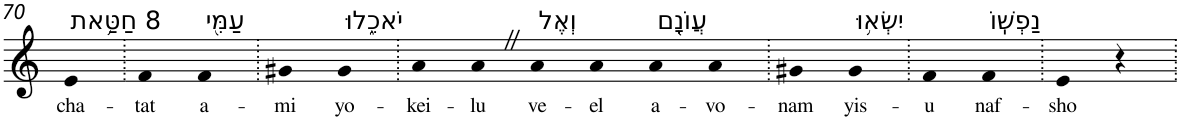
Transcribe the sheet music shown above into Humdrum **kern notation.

**kern	**text
*part1	*part1
*staff1	*staff1
*I"Piano	*
*I'Pno	*
!!LO:PB:g=z
*clefG2	*
*k[]	*
=70	=70
!LO:TX:a:t=8 חַטַּ֥את	!
!	!LO:LY:b
4e	cha-
=71.	=71.
!	!LO:LY:b
4f	-tat
!LO:TX:a:t=עַמִּ֖י	!
!	!LO:LY:b
4f	a-
=72.	=72.
!	!LO:LY:b
4g#X	-mi
!LO:TX:a:t=יֹאכֵ֑לוּ	!
!	!LO:LY:b
4g#	yo-
=73.	=73.
!	!LO:LY:b
4a	-kei-
!	!LO:LY:b
4aZ	-lu
!LO:TX:a:t=וְאֶל	!
!	!LO:LY:b
4a	ve-
!	!LO:LY:b
4a	-el
!LO:TX:a:t=עֲוֺנָ֖ם	!
!	!LO:LY:b
4a	a-
!	!LO:LY:b
4a	-vo-
=74.	=74.
!	!LO:LY:b
4g#X	-nam
!LO:TX:a:t=יִשְׂא֥וּ	!
!	!LO:LY:b
4g#	yis-
=75.	=75.
!	!LO:LY:b
4f	-u
!LO:TX:a:t=נַפְשֽׁוֹ	!
!	!LO:LY:b
4f	naf-
=76.	=76.
!	!LO:LY:b
4e	-sho
4r	.
=.	=.
*-	*-
